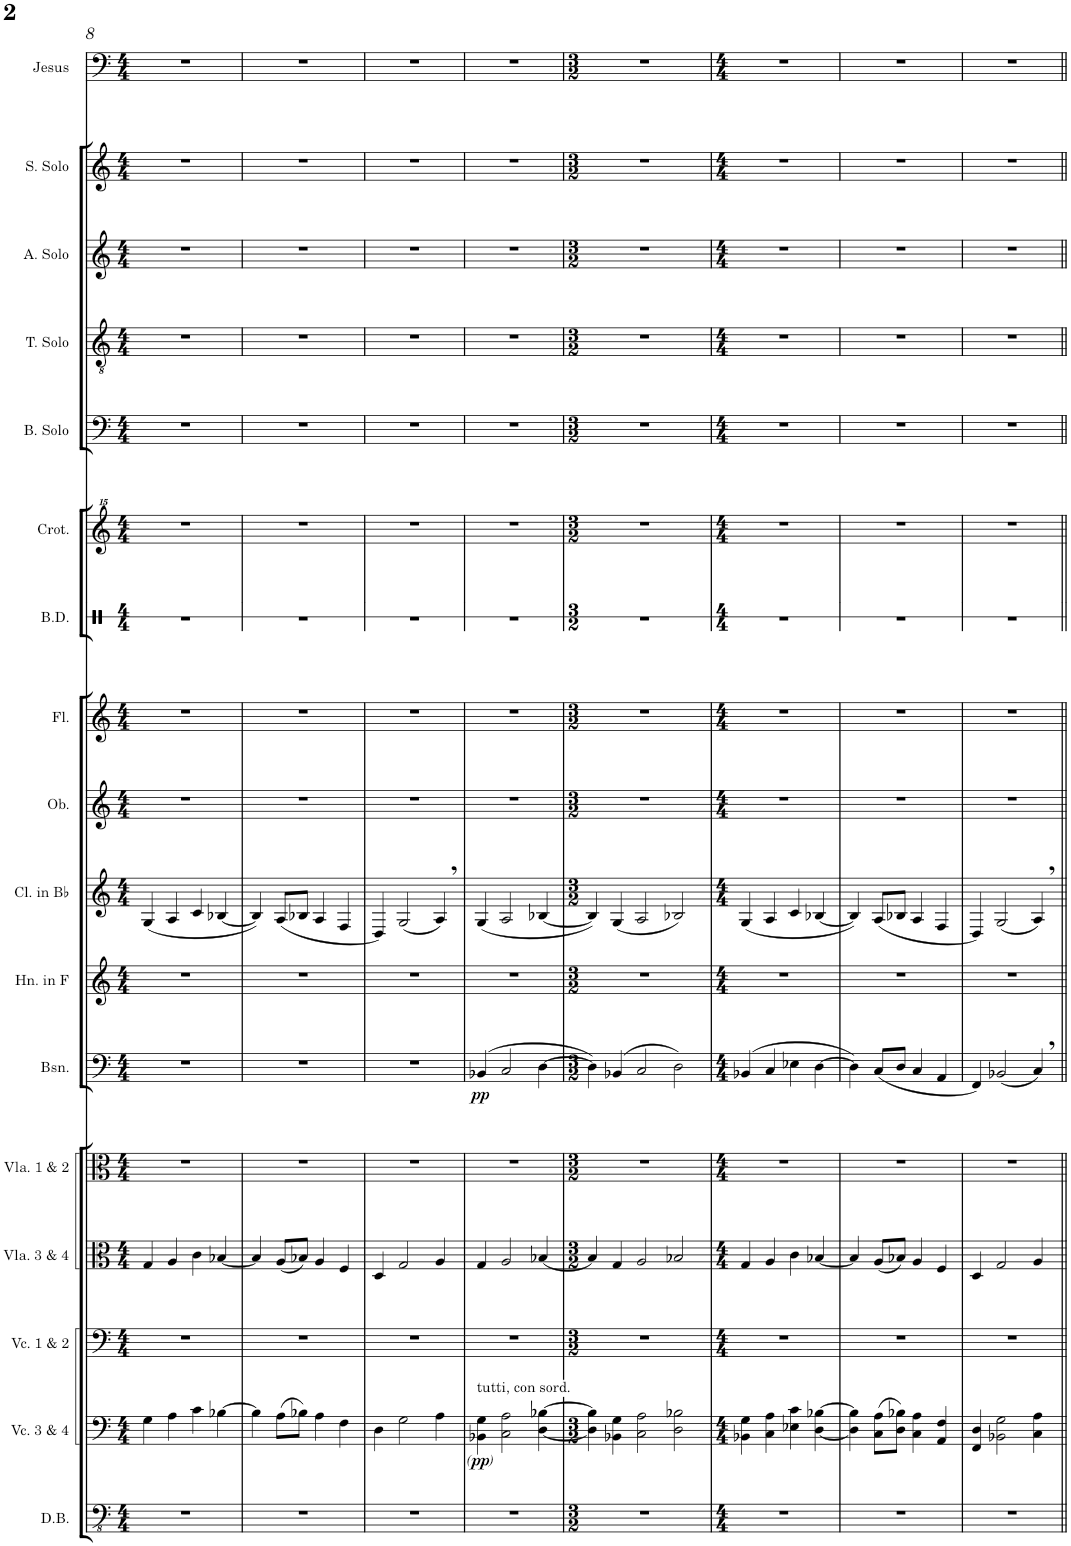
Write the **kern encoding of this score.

**kern	**kern	**dynam	**kern	**kern	**kern	**kern	**dynam	**kern	**kern	**kern	**kern	**kern	**kern	**kern	**kern	**kern	**kern	**kern
*part17	*part16	*part16	*part15	*part14	*part13	*part12	*part12	*part11	*part10	*part9	*part8	*part7	*part6	*part5	*part4	*part3	*part2	*part1
*staff17	*staff16	*staff16	*staff15	*staff14	*staff13	*staff12	*staff12	*staff11	*staff10	*staff9	*staff8	*staff7	*staff6	*staff5	*staff4	*staff3	*staff2	*staff1
*I"Double Bass	*I"Cello 3 &amp; 4	*	*I"Cello 1 &amp; 2	*I"Viola 3 &amp; 4	*I"Viola 1 &amp; 2	*I"Bassoon	*	*I"Horn in F	*I"Clarinet in Bb	*I"Oboe	*I"Flute	*I"Bass Drum	*I"Crotales	*I"Bass Solo	*I"Tenor Solo	*I"Alto Solo	*I"Soprano Solo	*I"Jesus (Baritone Solo)
*I'D.B.	*	*	*	*I'Vla. 3 &amp; 4	*I'Vla. 1 &amp; 2	*I'Bsn.	*	*I'Hn. in F	*I'Cl. in Bb	*I'Ob.	*I'Fl.	*I'B.D.	*I'Crot.	*I'B. Solo	*I'T. Solo	*I'A. Solo	*I'S. Solo	*I'Jesus
!!LO:PB:g=z
*clefFv4	*clefF4	*	*clefF4	*clefC3	*clefC3	*clefF4	*	*clefG2	*clefG2	*clefG2	*clefG2	*clefX	*clefG^^2	*clefF4	*clefGv2	*clefG2	*clefG2	*clefF4
*	*	*	*	*	*	*	*	*Trd4c7	*Trd1c2	*	*	*	*	*	*	*	*	*
*k[]	*k[]	*	*k[]	*k[]	*k[]	*k[]	*	*k[]	*k[]	*k[]	*k[]	*k[]	*k[]	*k[]	*k[]	*k[]	*k[]	*k[]
*M4/4	*M4/4	*	*M4/4	*M4/4	*M4/4	*M4/4	*	*M4/4	*M4/4	*M4/4	*M4/4	*M4/4	*M4/4	*M4/4	*M4/4	*M4/4	*M4/4	*M4/4
=8	=8	=8	=8	=8	=8	=8	=8	=8	=8	=8	=8	=8	=8	=8	=8	=8	=8	=8
1r	4G\	.	1r	4G/	1r	1r	.	1r	(4G/	1r	1r	1r	1r	1r	1r	1r	1r	1r
.	4A\	.	.	4A/	.	.	.	.	4A/	.	.	.	.	.	.	.	.	.
.	4c\	.	.	4c\	.	.	.	.	4c/	.	.	.	.	.	.	.	.	.
.	[4B-X\	.	.	[4B-X/	.	.	.	.	[4B-X/	.	.	.	.	.	.	.	.	.
=9	=9	=9	=9	=9	=9	=9	=9	=9	=9	=9	=9	=9	=9	=9	=9	=9	=9	=9
1r	4B-\]	.	1r	4B-/]	1r	1r	.	1r	4B-/])	1r	1r	1r	1r	1r	1r	1r	1r	1r
.	(8A\L	.	.	(8A/L	.	.	.	.	(8A/L	.	.	.	.	.	.	.	.	.
.	8B-X\J)	.	.	8B-X/J)	.	.	.	.	8B-X/J	.	.	.	.	.	.	.	.	.
.	4A\	.	.	4A/	.	.	.	.	4A/	.	.	.	.	.	.	.	.	.
.	4F\	.	.	4F/	.	.	.	.	4F/	.	.	.	.	.	.	.	.	.
=10	=10	=10	=10	=10	=10	=10	=10	=10	=10	=10	=10	=10	=10	=10	=10	=10	=10	=10
1r	4D\	.	1r	4D/	1r	1r	.	1r	4D/)	1r	1r	1r	1r	1r	1r	1r	1r	1r
.	2G\	.	.	2G/	.	.	.	.	(2G/	.	.	.	.	.	.	.	.	.
.	4A\	.	.	4A/	.	.	.	.	4A,/)	.	.	.	.	.	.	.	.	.
=11	=11	=11	=11	=11	=11	=11	=11	=11	=11	=11	=11	=11	=11	=11	=11	=11	=11	=11
!	!LO:TX:a:t=tutti, con sord.	!	!	!	!	!	!	!	!	!	!	!	!	!	!	!	!	!
!	!	!LO:DY:b	!	!	!	!	!	!	!	!	!	!	!	!	!	!	!	!
!	!	!LO:DY:n=1:b	!	!	!	!	!	!	!	!	!	!	!	!	!	!	!	!
!	!	!LO:DY:n=2:b	!	!	!	!	!LO:DY:b	!	!	!	!	!	!	!	!	!	!	!
1r	4BB-X\ 4G\	other-dynamics pp other-dynamics	1r	4G/	1r	(4BB-X/	pp	1r	(4G/	1r	1r	1r	1r	1r	1r	1r	1r	1r
.	2C\ 2A\	.	.	2A/	.	2C/	.	.	2A/	.	.	.	.	.	.	.	.	.
.	[4D\ [4B-X\	.	.	[4B-X/	.	[4D\	.	.	[4B-X/	.	.	.	.	.	.	.	.	.
=12	=12	=12	=12	=12	=12	=12	=12	=12	=12	=12	=12	=12	=12	=12	=12	=12	=12	=12
*M3/2	*M3/2	*	*M3/2	*M3/2	*M3/2	*M3/2	*	*M3/2	*M3/2	*M3/2	*M3/2	*M3/2	*M3/2	*M3/2	*M3/2	*M3/2	*M3/2	*M3/2
1.r	4D\] 4B-\]	.	1.r	4B-/]	1.r	4D\])	.	1.r	4B-/])	1.r	1.r	1.r	1.r	1.r	1.r	1.r	1.r	1.r
.	4BB-X\ 4G\	.	.	4G/	.	(4BB-X/	.	.	(4G/	.	.	.	.	.	.	.	.	.
.	2C\ 2A\	.	.	2A/	.	2C/	.	.	2A/	.	.	.	.	.	.	.	.	.
.	2D\ 2B-X\	.	.	2B-X/	.	2D\)	.	.	2B-X/)	.	.	.	.	.	.	.	.	.
=13	=13	=13	=13	=13	=13	=13	=13	=13	=13	=13	=13	=13	=13	=13	=13	=13	=13	=13
*M4/4	*M4/4	*	*M4/4	*M4/4	*M4/4	*M4/4	*	*M4/4	*M4/4	*M4/4	*M4/4	*M4/4	*M4/4	*M4/4	*M4/4	*M4/4	*M4/4	*M4/4
1r	4BB-X\ 4G\	.	1r	4G/	1r	(4BB-X/	.	1r	(4G/	1r	1r	1r	1r	1r	1r	1r	1r	1r
.	4C\ 4A\	.	.	4A/	.	4C/	.	.	4A/	.	.	.	.	.	.	.	.	.
.	4E-X\ 4c\	.	.	4c\	.	4E-X\	.	.	4c/	.	.	.	.	.	.	.	.	.
.	[4D\ [4B-X\	.	.	[4B-X/	.	[4D\	.	.	[4B-X/	.	.	.	.	.	.	.	.	.
=14	=14	=14	=14	=14	=14	=14	=14	=14	=14	=14	=14	=14	=14	=14	=14	=14	=14	=14
1r	4D\] 4B-\]	.	1r	4B-/]	1r	4D\])	.	1r	4B-/])	1r	1r	1r	1r	1r	1r	1r	1r	1r
.	(8C\ 8A\L	.	.	(8A/L	.	(8C/L	.	.	(8A/L	.	.	.	.	.	.	.	.	.
.	8D\ 8B-X\J)	.	.	8B-X/J)	.	8D/J	.	.	8B-X/J	.	.	.	.	.	.	.	.	.
.	4C\ 4A\	.	.	4A/	.	4C/	.	.	4A/	.	.	.	.	.	.	.	.	.
.	4AA/ 4F/	.	.	4F/	.	4AA/	.	.	4F/	.	.	.	.	.	.	.	.	.
=15	=15	=15	=15	=15	=15	=15	=15	=15	=15	=15	=15	=15	=15	=15	=15	=15	=15	=15
1r	4FF/ 4D/	.	1r	4D/	1r	4FF/)	.	1r	4D/)	1r	1r	1r	1r	1r	1r	1r	1r	1r
.	2BB-X\ 2G\	.	.	2G/	.	(2BB-X/	.	.	(2G/	.	.	.	.	.	.	.	.	.
.	4C\ 4A\	.	.	4A/	.	4C,/)	.	.	4A,/)	.	.	.	.	.	.	.	.	.
=||	=||	=||	=||	=||	=||	=||	=||	=||	=||	=||	=||	=||	=||	=||	=||	=||	=||	=||
*-	*-	*-	*-	*-	*-	*-	*-	*-	*-	*-	*-	*-	*-	*-	*-	*-	*-	*-
